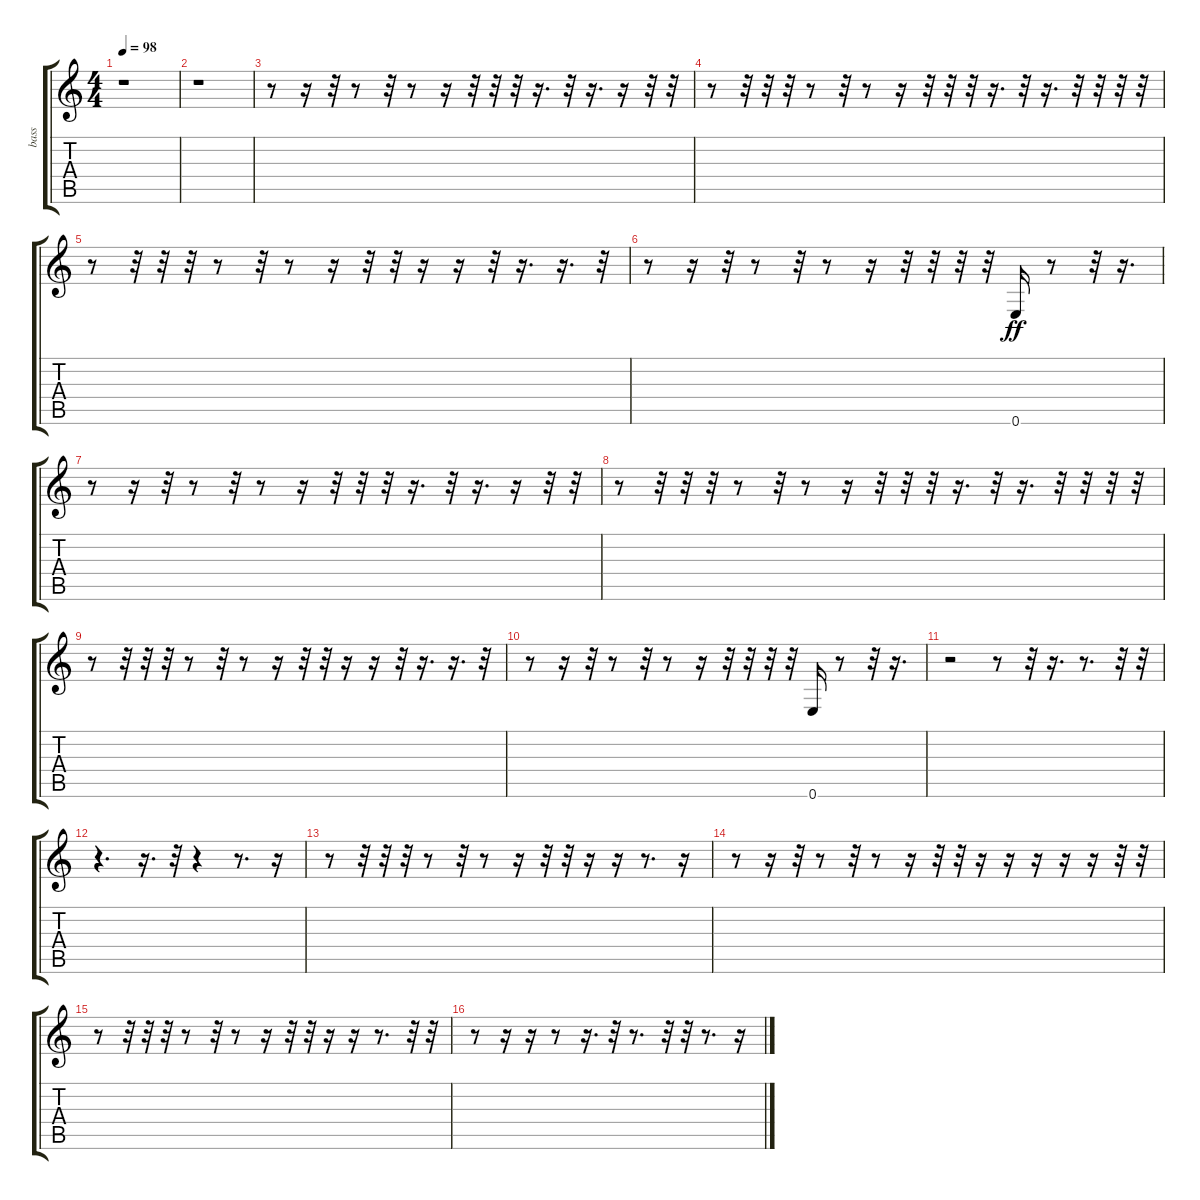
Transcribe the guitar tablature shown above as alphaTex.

\track ("bass" "bass") {instrument slapbass1}
\staff {score tabs}
\tuning (E4 B3 G3 D3 A2 E2) {hide}
\ts (4 4)
\tempo 98
\clef g2
\ks c
r.1{dy ff instrument slapbass1} |
r.1 |
r.8{balance 8 instrument slapbass1} r.16 r.32 r.8 r.32 r.8 r.16 r.32 r.32 r.32 r.16{d} r.32 r.16{d} r.16 r.32 r.32 |
r.8 r.32 r.32 r.32 r.8 r.32 r.8 r.16 r.32 r.32 r.32 r.16{d} r.32 r.16{d} r.32 r.32 r.32 r.32 |
r.8 r.32 r.32 r.32 r.8 r.32 r.8 r.16 r.32 r.32 r.16 r.16 r.32 r.16{d} r.16{d} r.32 |
r.8 r.16 r.32 r.8 r.32 r.8 r.16 r.32 r.32 r.32 r.32 0.6.16 r.8 r.32 r.16{d} |
r.8 r.16 r.32 r.8 r.32 r.8 r.16 r.32 r.32 r.32 r.16{d} r.32 r.16{d} r.16 r.32 r.32 |
r.8 r.32 r.32 r.32 r.8 r.32 r.8 r.16 r.32 r.32 r.32 r.16{d} r.32 r.16{d} r.32 r.32 r.32 r.32 |
r.8 r.32 r.32 r.32 r.8 r.32 r.8 r.16 r.32 r.32 r.16 r.16 r.32 r.16{d} r.16{d} r.32 |
r.8 r.16 r.32 r.8 r.32 r.8 r.16 r.32 r.32 r.32 r.32 0.6.16 r.8 r.32 r.16{d} |
r.2 r.8 r.32 r.16{d} r.8{d} r.32 r.32 |
r.4{d} r.16{d} r.32 r.4 r.8{d} r.16 |
r.8 r.32 r.32 r.32 r.8 r.32 r.8 r.16 r.32 r.32 r.16 r.16 r.8{d} r.16 |
r.8 r.16 r.32 r.8 r.32 r.8 r.16 r.32 r.32 r.16 r.16 r.16 r.16 r.16 r.32 r.32 |
r.8 r.32 r.32 r.32 r.8 r.32 r.8 r.16 r.32 r.32 r.16 r.16 r.8{d} r.32 r.32 |
r.8 r.16 r.16 r.8 r.16{d} r.32 r.8{d} r.32 r.32 r.8{d} r.16
